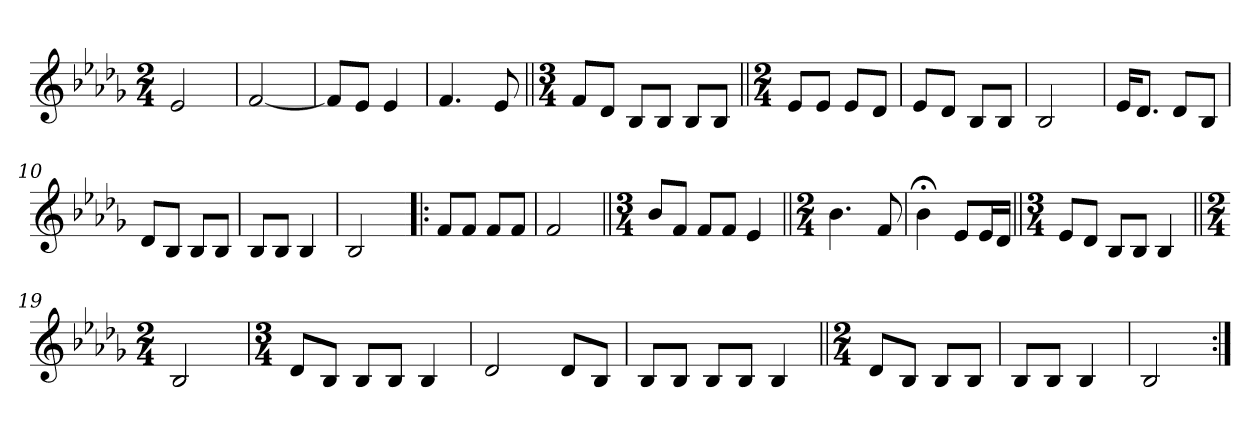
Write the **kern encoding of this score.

**kern
*part1
*staff1
*clefG2
*k[b-e-a-d-g-]
*M2/4
=1
2e-/
=2
[2f/
=3
8f/L]
8e-/J
4e-/
=4
4.f/
8e-/
=5||
*M3/4
8f/L
8d-/J
8B-/L
8B-/J
8B-/L
8B-/J
=6||
*M2/4
8e-/L
8e-/J
8e-/L
8d-/J
=7
8e-/L
8d-/J
8B-/L
8B-/J
=8
2B-/
=9
16e-/KL
8.d-/J
8d-/L
8B-/J
=10
8d-/L
8B-/J
8B-/L
8B-/J
=11
8B-/L
8B-/J
4B-/
=12
2B-/
=13!|:
8f/L
8f/J
8f/L
8f/J
=14
2f/
=15||
*M3/4
8b-/L
8f/J
8f/L
8f/J
4e-/
=16||
*M2/4
4.b-\
8f/
=17
4b-;<\
8e-/L
16e-/L
16d-/JJ
=18||
*M3/4
8e-/L
8d-/J
8B-/L
8B-/J
4B-/
=19||
*M2/4
2B-/
=
*M3/4
8d-/L
8B-/J
8B-/L
8B-/J
4B-/
=21
2d-/
8d-/L
8B-/J
=22
8B-/L
8B-/J
8B-/L
8B-/J
4B-/
=23||
*M2/4
8d-/L
8B-/J
8B-/L
8B-/J
=24
8B-/L
8B-/J
4B-/
=25
2B-/
=:|!
*-
